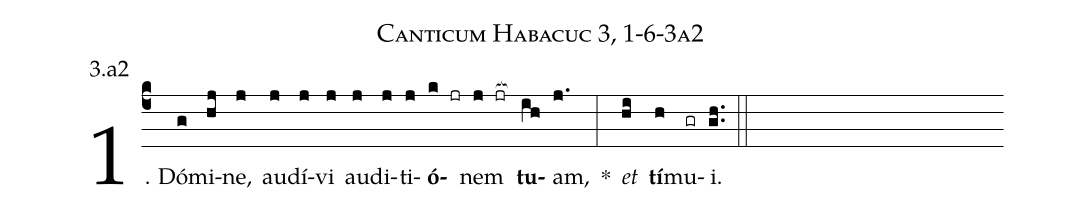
name: Canticum Habacuc 3, 1-6-3a2;
annotation: 3.a2;
%%
(c4)1. Dó(g)mi(hj)ne,(j) au(j)dí(j)vi(j) au(j)di(j)ti(j)<b>ó</b>(k jr)nem(j jr[ocb:1{]) <b>tu</b>(ih[ocb:0}])am,(j.) *(:) <i>et</i>(hi) <b>tí</b>(h)mu(gr)i.(gh..) (::)
